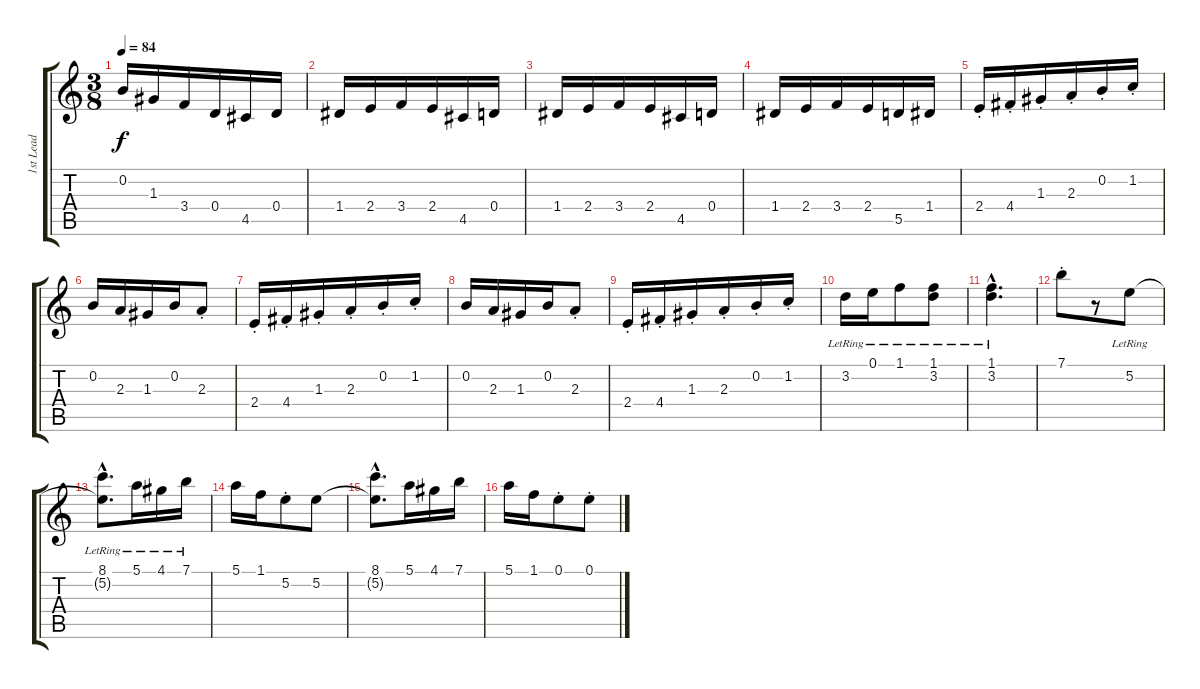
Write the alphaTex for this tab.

\track ("1st Lead" "1st Lead") {instrument electricguitarjazz}
\staff {score tabs}
\tuning (E4 B3 G3 D3 A2 E2) {hide}
\ts (3 8)
\tempo 84
\clef g2
\ks c
0.2.16{dy f} 1.3.16 3.4.16 0.4.16 4.5.16 0.4.16 |
1.4.16 2.4.16 3.4.16 2.4.16 4.5.16 0.4.16 |
1.4.16 2.4.16 3.4.16 2.4.16 4.5.16 0.4.16 |
1.4.16 2.4.16 3.4.16 2.4.16 5.5.16 1.4.16 |
2.4{st}.16 4.4{st}.16 1.3{st}.16 2.3{st}.16 0.2{st}.16 1.2{st}.16 |
0.2.16 2.3.16 1.3.16 0.2.16 2.3{st}.8 |
2.4{st}.16 4.4{st}.16 1.3{st}.16 2.3{st}.16 0.2{st}.16 1.2{st}.16 |
0.2.16 2.3.16 1.3.16 0.2.16 2.3{st}.8 |
2.4{st}.16 4.4{st}.16 1.3{st}.16 2.3{st}.16 0.2{st}.16 1.2{st}.16 |
3.2{lr}.16 0.1{lr}.16 1.1{lr}.8 (1.1{lr} 3.2{lr}).8 |
(1.1{hac lr} 3.2{hac lr}).4{d} |
7.1{st}.8 r.8 5.2{lr}.8 |
(8.1{hac lr} 5.2{hac t}).8{d} 5.1{lr}.16 4.1{lr}.16 7.1{lr}.16 |
5.1.16 1.1.16 5.2{st}.8 5.2.8 |
(8.1{hac} 5.2{hac t}).8{d} 5.1.16 4.1.16 7.1.16 |
5.1.16 1.1.16 0.1{st}.8 0.1{st}.8
